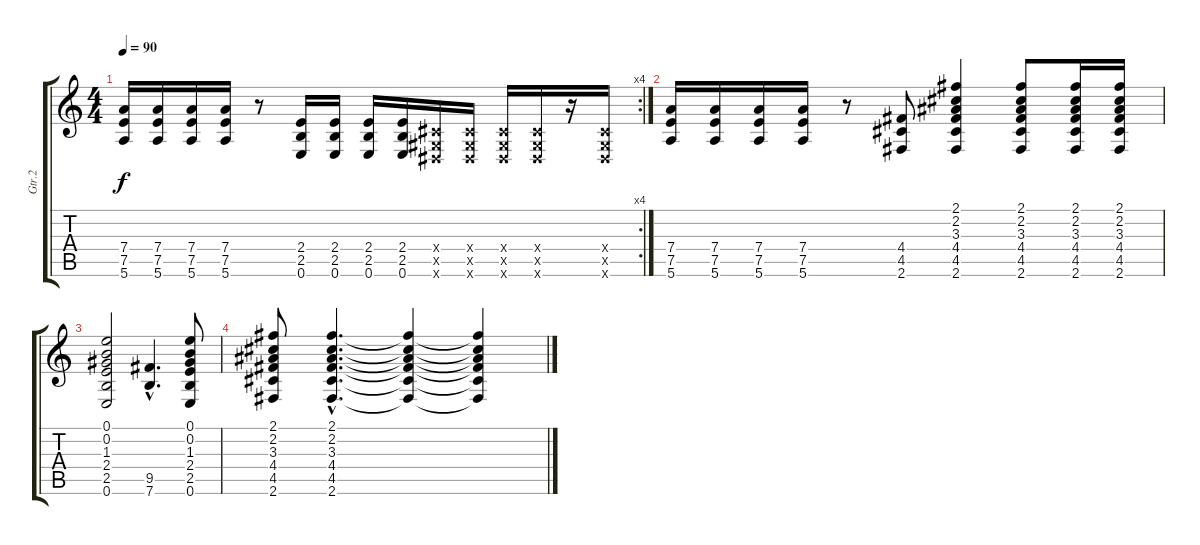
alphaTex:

\track ("Gtr.2" "Gtr.2") {instrument overdrivenguitar}
\staff {score tabs}
\tuning (E4 B3 G3 D3 A2 E2) {hide}
\rc 4
\ts (4 4)
\tempo 90
\clef g2
\ks c
(7.4 7.5 5.6).16{dy f} (7.4 7.5 5.6).16 (7.4 7.5 5.6).16 (7.4 7.5 5.6).16 r.8 (2.4 2.5 0.6).16 (2.4 2.5 0.6).16 (2.4 2.5 0.6).16 (2.4 2.5 0.6).16 (-1.4{x} -1.5{x} -1.6{x}).16 (-1.4{x} -1.5{x} -1.6{x}).16 (-1.4{x} -1.5{x} -1.6{x}).16 (-1.4{x} -1.5{x} -1.6{x}).16 r.16 (-1.4{x} -1.5{x} -1.6{x}).16 |
(7.4 7.5 5.6).16 (7.4 7.5 5.6).16 (7.4 7.5 5.6).16 (7.4 7.5 5.6).16 r.8 (4.4 4.5 2.6).8 (2.1 2.2 3.3 4.4 4.5 2.6).4 (2.1 2.2 3.3 4.4 4.5 2.6).8 (2.1 2.2 3.3 4.4 4.5 2.6).16 (2.1 2.2 3.3 4.4 4.5 2.6).16 |
(0.1 0.2 1.3 2.4 2.5 0.6).2 (9.5{hac} 7.6{hac}).4{d} (0.1 0.2 1.3 2.4 2.5 0.6).8 |
(2.1 2.2 3.3 4.4 4.5 2.6).8 (2.1{hac} 2.2{hac} 3.3{hac} 4.4{hac} 4.5{hac} 2.6{hac}).4{d} (2.1{t} 2.2{t} 3.3{t} 4.4{t} 4.5{t} 2.6{t}).4 (2.1{t} 2.2{t} 3.3{t} 4.4{t} 4.5{t} 2.6{t}).4
